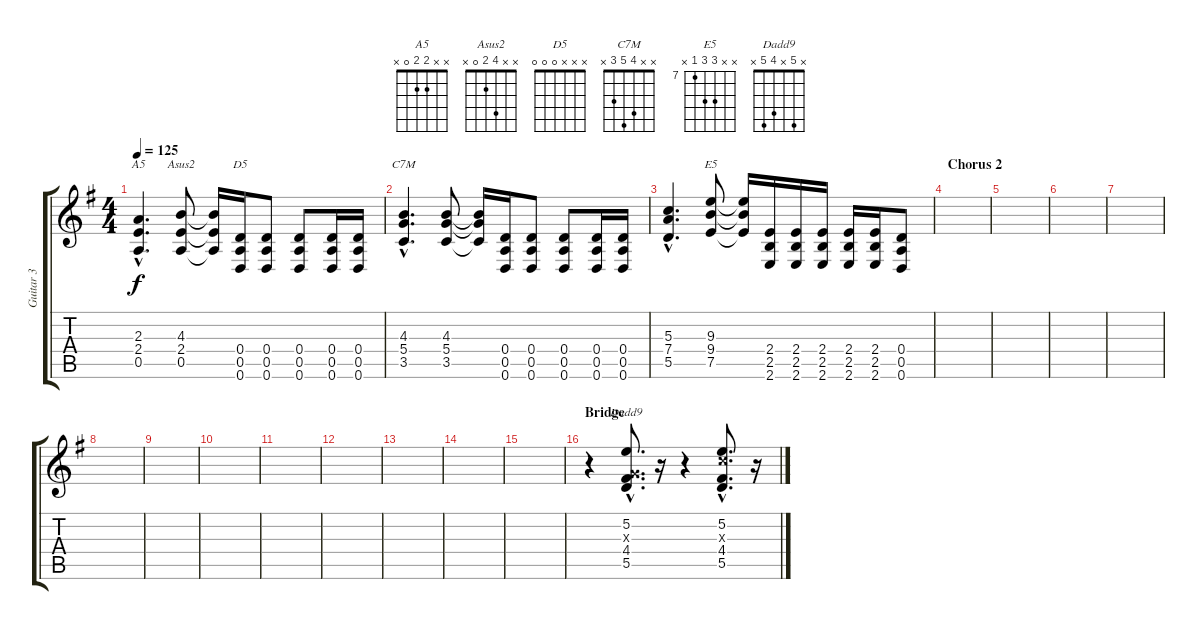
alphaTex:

\track ("Guitar 3" "Guitar 3") {instrument distortionguitar}
\staff {score tabs}
\tuning (E4 B3 G3 D3 A2 D2) {hide}
\chord ("A5" x x 2 2 0 x)
\chord ("Asus2" x x 4 2 0 x)
\chord ("D5" x x x 0 0 0)
\chord ("C7M" x x 4 5 3 x)
\chord ("E5" x x 9 9 7 x) {firstfret 7}
\chord ("Dadd9" x 5 x 4 5 x)
\ts (4 4)
\tempo 125
\clef g2
\ks eminor
(2.3{hac} 2.4{hac} 0.5{hac}).4{d ch "A5" dy f} (4.3 2.4 0.5).8{ch "Asus2"} (4.3{t} 2.4{t} 0.5{t}).16 (0.4 0.5 0.6).16{ch "D5"} (0.4 0.5 0.6).8 (0.4 0.5 0.6).8 (0.4 0.5 0.6).16 (0.4 0.5 0.6).16 |
(4.3{hac} 5.4{hac} 3.5{hac}).4{d ch "C7M"} (4.3 5.4 3.5).8 (4.3{t} 5.4{t} 3.5{t}).16 (0.4 0.5 0.6).16 (0.4 0.5 0.6).8 (0.4 0.5 0.6).8 (0.4 0.5 0.6).16 (0.4 0.5 0.6).16 |
(5.3{hac} 7.4{hac} 5.5{hac}).4{d} (9.3 9.4 7.5).8{ch "E5"} (9.3{t} 9.4{t} 7.5{t}).16 (2.4 2.5 2.6).16 (2.4 2.5 2.6).16 (2.4 2.5 2.6).16 (2.4 2.5 2.6).16 (2.4 2.5 2.6).16 (0.4 0.5 0.6).8 |
\section ("" "Chorus 2")
|
|
|
|
|
|
|
|
|
|
|
|
\section ("" "Bridge")
r.4 (5.2{hac} 0.3{hac x} 4.4{hac} 5.5{hac}).8{d ch "Dadd9"} r.16 r.4 (5.2{hac} 5.3{hac x} 4.4{hac} 5.5{hac}).8{d} r.16
